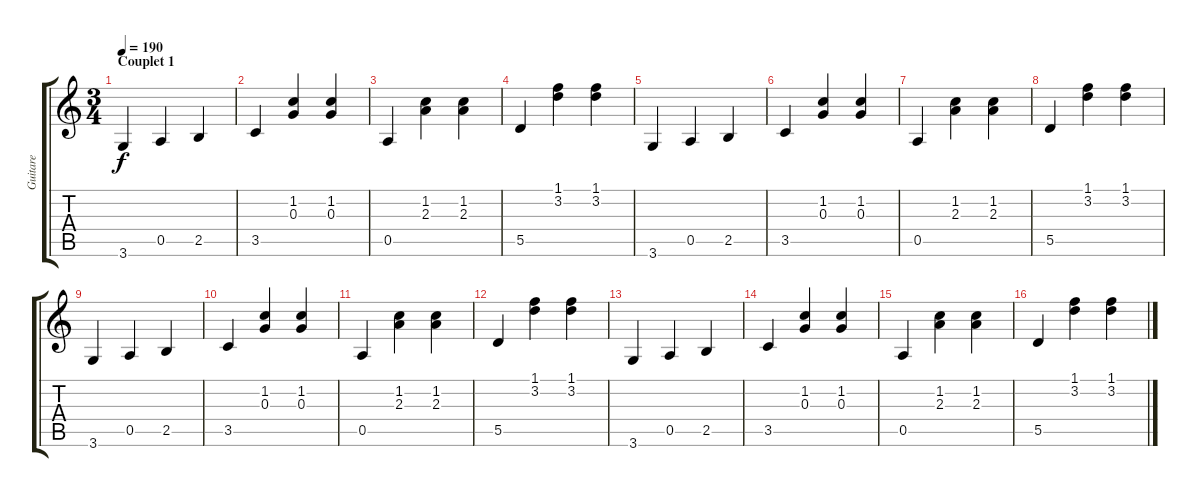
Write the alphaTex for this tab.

\track ("Guitare" "Guitare") {instrument acousticguitarnylon}
\staff {score tabs}
\tuning (E4 B3 G3 D3 A2 E2) {hide}
\ts (3 4)
\section ("" "Couplet 1")
\tempo 190
\clef g2
\ks c
3.6.4{dy f} 0.5.4 2.5.4 |
3.5.4 (1.2 0.3).4 (1.2 0.3).4 |
0.5.4 (1.2 2.3).4 (1.2 2.3).4 |
5.5.4 (1.1 3.2).4 (1.1 3.2).4 |
3.6.4 0.5.4 2.5.4 |
3.5.4 (1.2 0.3).4 (1.2 0.3).4 |
0.5.4 (1.2 2.3).4 (1.2 2.3).4 |
5.5.4 (1.1 3.2).4 (1.1 3.2).4 |
3.6.4 0.5.4 2.5.4 |
3.5.4 (1.2 0.3).4 (1.2 0.3).4 |
0.5.4 (1.2 2.3).4 (1.2 2.3).4 |
5.5.4 (1.1 3.2).4 (1.1 3.2).4 |
3.6.4 0.5.4 2.5.4 |
3.5.4 (1.2 0.3).4 (1.2 0.3).4 |
0.5.4 (1.2 2.3).4 (1.2 2.3).4 |
5.5.4 (1.1 3.2).4 (1.1 3.2).4
